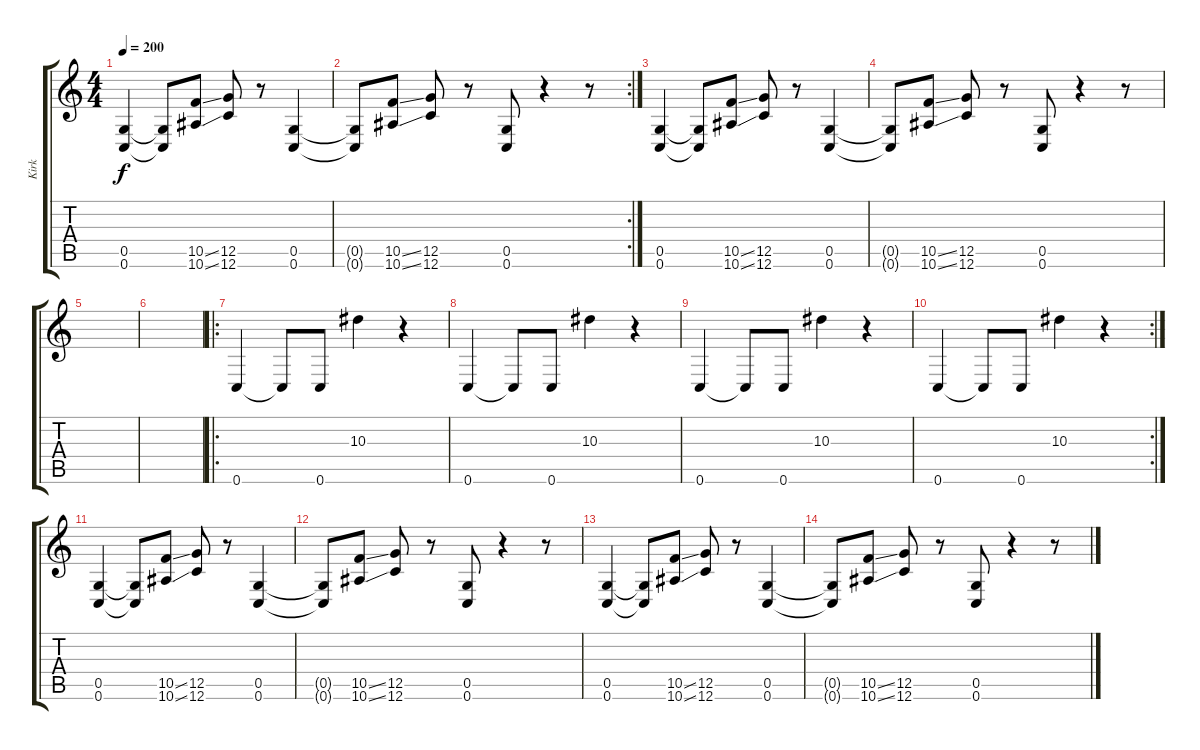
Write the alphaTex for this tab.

\track ("Kirk" "Kirk") {instrument overdrivenguitar}
\staff {score tabs}
\tuning (D4 A3 F3 C3 G2 C2) {hide}
\ts (4 4)
\tempo 200
\clef g2
\ks c
(0.5 0.6).4{dy f} (0.5{t} 0.6{t}).8 (10.5{ss} 10.6{ss}).8 (12.5 12.6).8 r.8 (0.5 0.6).4 |
\rc 2
(0.5{t} 0.6{t}).8 (10.5{ss} 10.6{ss}).8 (12.5 12.6).8 r.8 (0.5 0.6).8 r.4 r.8 |
(0.5 0.6).4 (0.5{t} 0.6{t}).8 (10.5{ss} 10.6{ss}).8 (12.5 12.6).8 r.8 (0.5 0.6).4 |
(0.5{t} 0.6{t}).8 (10.5{ss} 10.6{ss}).8 (12.5 12.6).8 r.8 (0.5 0.6).8 r.4 r.8 |
|
|
\ro
0.6.4 0.6{t}.8 0.6.8 10.3.4 r.4 |
0.6.4 0.6{t}.8 0.6.8 10.3.4 r.4 |
0.6.4 0.6{t}.8 0.6.8 10.3.4 r.4 |
\rc 2
0.6.4 0.6{t}.8 0.6.8 10.3.4 r.4 |
(0.5 0.6).4 (0.5{t} 0.6{t}).8 (10.5{ss} 10.6{ss}).8 (12.5 12.6).8 r.8 (0.5 0.6).4 |
(0.5{t} 0.6{t}).8 (10.5{ss} 10.6{ss}).8 (12.5 12.6).8 r.8 (0.5 0.6).8 r.4 r.8 |
(0.5 0.6).4 (0.5{t} 0.6{t}).8 (10.5{ss} 10.6{ss}).8 (12.5 12.6).8 r.8 (0.5 0.6).4 |
(0.5{t} 0.6{t}).8 (10.5{ss} 10.6{ss}).8 (12.5 12.6).8 r.8 (0.5 0.6).8 r.4 r.8
